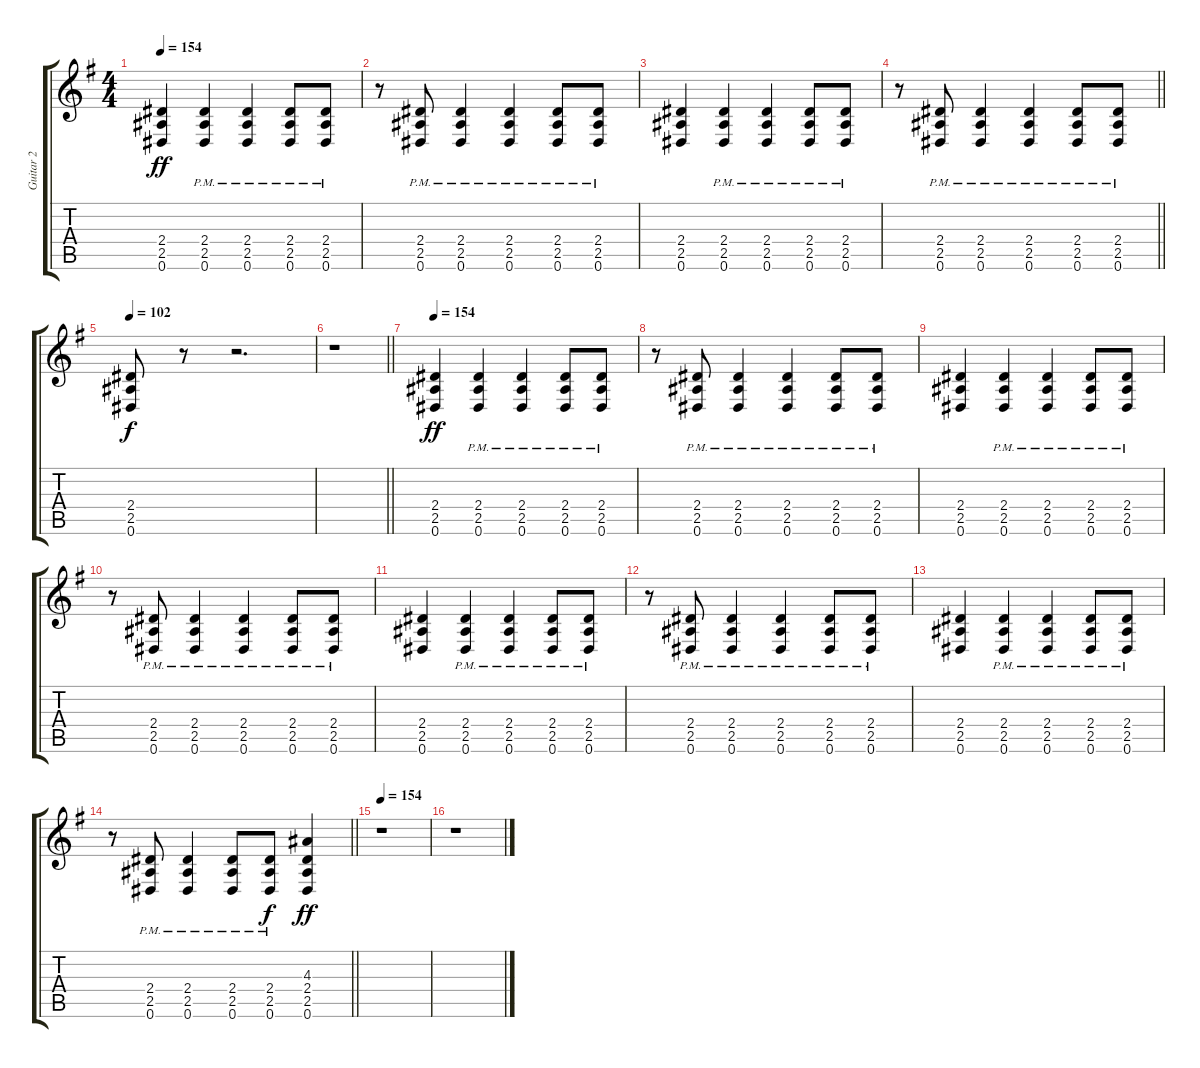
\track ("Guitar 2" "Guitar 2") {instrument overdrivenguitar}
\staff {score tabs}
\tuning (Eb4 Bb3 Gb3 Db3 Ab2 Eb2) {hide}
\ts (4 4)
\tempo 154
\clef g2
\ks eminor
(2.4 2.5 0.6).4{dy ff} (2.4{pm} 2.5{pm} 0.6{pm}).4 (2.4{pm} 2.5{pm} 0.6{pm}).4 (2.4{pm} 2.5{pm} 0.6{pm}).8 (2.4{pm} 2.5{pm} 0.6{pm}).8 |
r.8 (2.4{pm} 2.5{pm} 0.6{pm}).8 (2.4{pm} 2.5{pm} 0.6{pm}).4 (2.4{pm} 2.5{pm} 0.6{pm}).4 (2.4{pm} 2.5{pm} 0.6{pm}).8 (2.4{pm} 2.5{pm} 0.6{pm}).8 |
(2.4 2.5 0.6).4 (2.4{pm} 2.5{pm} 0.6{pm}).4 (2.4{pm} 2.5{pm} 0.6{pm}).4 (2.4{pm} 2.5{pm} 0.6{pm}).8 (2.4{pm} 2.5{pm} 0.6{pm}).8 |
\barLineRight lightlight
r.8 (2.4{pm} 2.5{pm} 0.6{pm}).8 (2.4{pm} 2.5{pm} 0.6{pm}).4 (2.4{pm} 2.5{pm} 0.6{pm}).4 (2.4{pm} 2.5{pm} 0.6{pm}).8 (2.4{pm} 2.5{pm} 0.6{pm}).8 |
\tempo 102
(2.4 2.5 0.6).8{dy f} r.8 r.2{d} |
\barLineRight lightlight
r.1 |
\tempo 154
(2.4 2.5 0.6).4{dy ff} (2.4{pm} 2.5{pm} 0.6{pm}).4 (2.4{pm} 2.5{pm} 0.6{pm}).4 (2.4{pm} 2.5{pm} 0.6{pm}).8 (2.4{pm} 2.5{pm} 0.6{pm}).8 |
r.8 (2.4{pm} 2.5{pm} 0.6{pm}).8 (2.4{pm} 2.5{pm} 0.6{pm}).4 (2.4{pm} 2.5{pm} 0.6{pm}).4 (2.4{pm} 2.5{pm} 0.6{pm}).8 (2.4{pm} 2.5{pm} 0.6{pm}).8 |
(2.4 2.5 0.6).4 (2.4{pm} 2.5{pm} 0.6{pm}).4 (2.4{pm} 2.5{pm} 0.6{pm}).4 (2.4{pm} 2.5{pm} 0.6{pm}).8 (2.4{pm} 2.5{pm} 0.6{pm}).8 |
r.8 (2.4{pm} 2.5{pm} 0.6{pm}).8 (2.4{pm} 2.5{pm} 0.6{pm}).4 (2.4{pm} 2.5{pm} 0.6{pm}).4 (2.4{pm} 2.5{pm} 0.6{pm}).8 (2.4{pm} 2.5{pm} 0.6{pm}).8 |
(2.4 2.5 0.6).4 (2.4{pm} 2.5{pm} 0.6{pm}).4 (2.4{pm} 2.5{pm} 0.6{pm}).4 (2.4{pm} 2.5{pm} 0.6{pm}).8 (2.4{pm} 2.5{pm} 0.6{pm}).8 |
r.8 (2.4{pm} 2.5{pm} 0.6{pm}).8 (2.4{pm} 2.5{pm} 0.6{pm}).4 (2.4{pm} 2.5{pm} 0.6{pm}).4 (2.4{pm} 2.5{pm} 0.6{pm}).8 (2.4{pm} 2.5{pm} 0.6{pm}).8 |
(2.4 2.5 0.6).4 (2.4{pm} 2.5{pm} 0.6{pm}).4 (2.4{pm} 2.5{pm} 0.6{pm}).4 (2.4{pm} 2.5{pm} 0.6{pm}).8 (2.4{pm} 2.5{pm} 0.6{pm}).8 |
\barLineRight lightlight
r.8 (2.4{pm} 2.5{pm} 0.6{pm}).8 (2.4{pm} 2.5{pm} 0.6{pm}).4 (2.4{pm} 2.5{pm} 0.6{pm}).8 (2.4{pm} 2.5{pm} 0.6{pm}).8{dy f} (4.3 2.4 2.5 0.6).4{dy ff} |
\tempo 154
r.1{volume 5} |
r.1
